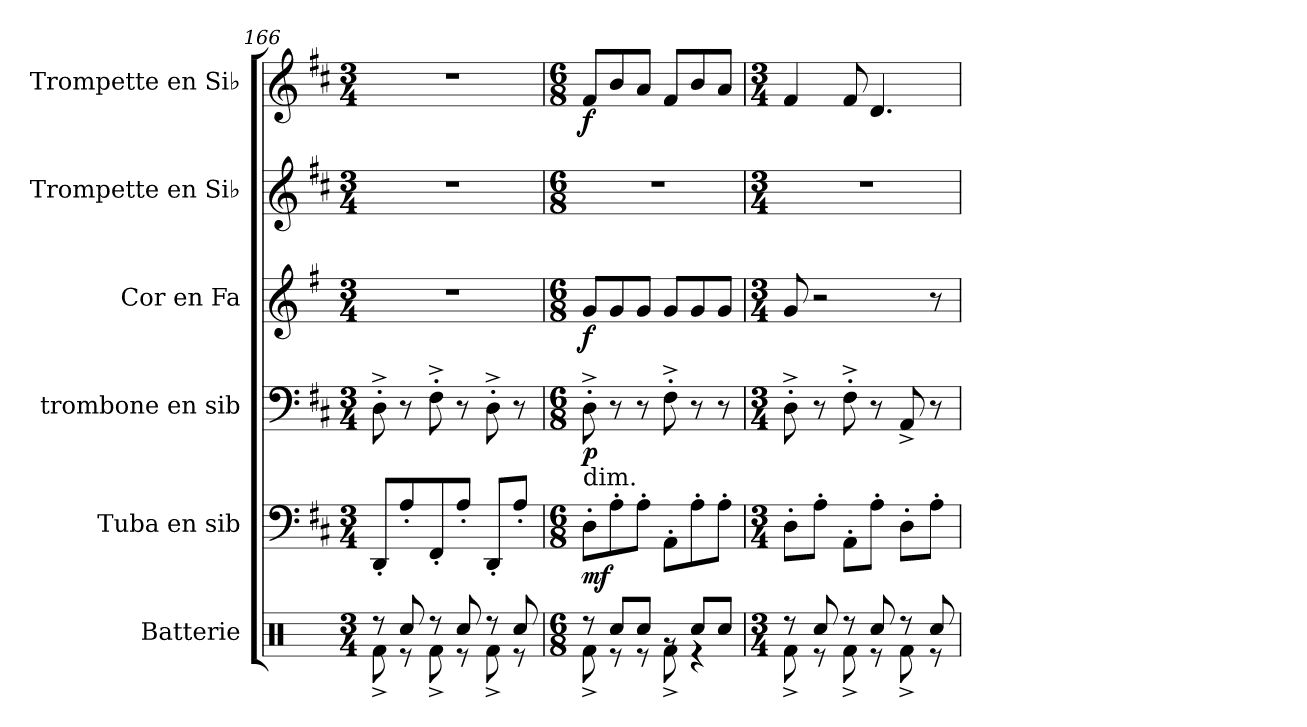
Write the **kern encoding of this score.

**kern	**kern	**dynam	**kern	**dynam	**kern	**dynam	**kern	**kern	**dynam
*part6	*part5	*part5	*part4	*part4	*part3	*part3	*part2	*part1	*part1
*staff6	*staff5	*staff5	*staff4	*staff4	*staff3	*staff3	*staff2	*staff1	*staff1
*I"Batterie	*I"Tuba en sib	*	*I"trombone en sib	*	*I"Cor en Fa	*	*I"Trompette en Si♭	*I"Trompette en Si♭	*
*I'Batt.	*I'Tub. sib	*	*I'Trb. sib	*	*I'Cor Fa	*	*I'Tromp. Si♭	*I'Tromp. Si♭	*
*clefX	*clefF4	*	*clefF4	*	*clefG2	*	*clefG2	*clefG2	*
*	*ITrd1c2	*	*ITrd1c2	*	*ITrd4c7	*	*ITrd1c2	*ITrd1c2	*
*k[]	*k[]	*	*k[]	*	*k[]	*	*k[]	*k[]	*
*M3/4	*M3/4	*	*M3/4	*	*M3/4	*	*M3/4	*M3/4	*
=166	=166	=166	=166	=166	=166	=166	=166	=166	=166
*^	*	*	*	*	*	*	*	*	*
8r	8Rf^\	8CC'/L	.	8C'^\	.	2.r	.	2.r	2.r	.
8Rcc/	8r	8G'/	.	8r	.	.	.	.	.	.
8r	8Rf^\	8EE'/	.	8E'^\	.	.	.	.	.	.
8Rcc/	8r	8G'/J	.	8r	.	.	.	.	.	.
8r	8Rf^\	8CC'/L	.	8C'^\	.	.	.	.	.	.
8Rcc/	8r	8G'/J	.	8r	.	.	.	.	.	.
=167	=167	=167	=167	=167	=167	=167	=167	=167	=167	=167
*M6/8	*	*M6/8	*	*M6/8	*	*M6/8	*	*M6/8	*M6/8	*
!	!	!	!	!LO:TX:b:t=dim.	!	!	!	!	!	!
!	!	!	!LO:DY:b	!	!LO:DY:b	!	!LO:DY:b	!	!	!LO:DY:b
8r	8Rf^\	8C'\L	mf	8C'^\	p	8c/L	f	2.r	8e/L	f
8Rcc/L	8r	8G'\	.	8r	.	8c/	.	.	8a/	.
8Rcc/J	8r	8G'\J	.	8r	.	8c/J	.	.	8g/J	.
8rg	8Rf^\	8GG'\L	.	8E'^\	.	8c/L	.	.	8e/L	.
8Rcc/L	4r	8G'\	.	8r	.	8c/	.	.	8a/	.
8Rcc/J	.	8G'\J	.	8r	.	8c/J	.	.	8g/J	.
=168	=168	=168	=168	=168	=168	=168	=168	=168	=168	=168
*M3/4	*	*M3/4	*	*M3/4	*	*M3/4	*	*M3/4	*M3/4	*
8r	8Rf^\	8C'\L	.	8C'^\	.	8c/	.	2.r	4e/	.
8Rcc/	8r	8G'\J	.	8r	.	2r	.	.	.	.
8r	8Rf^\	8GG'\L	.	8E'^\	.	.	.	.	8e/	.
8Rcc/	8r	8G'\J	.	8r	.	.	.	.	4.c/	.
8r	8Rf^\	8C'\L	.	8GG^/	.	.	.	.	.	.
8Rcc/	8r	8G'\J	.	8r	.	8r	.	.	.	.
*v	*v	*	*	*	*	*	*	*	*	*
=	=	=	=	=	=	=	=	=	=
*-	*-	*-	*-	*-	*-	*-	*-	*-	*-
